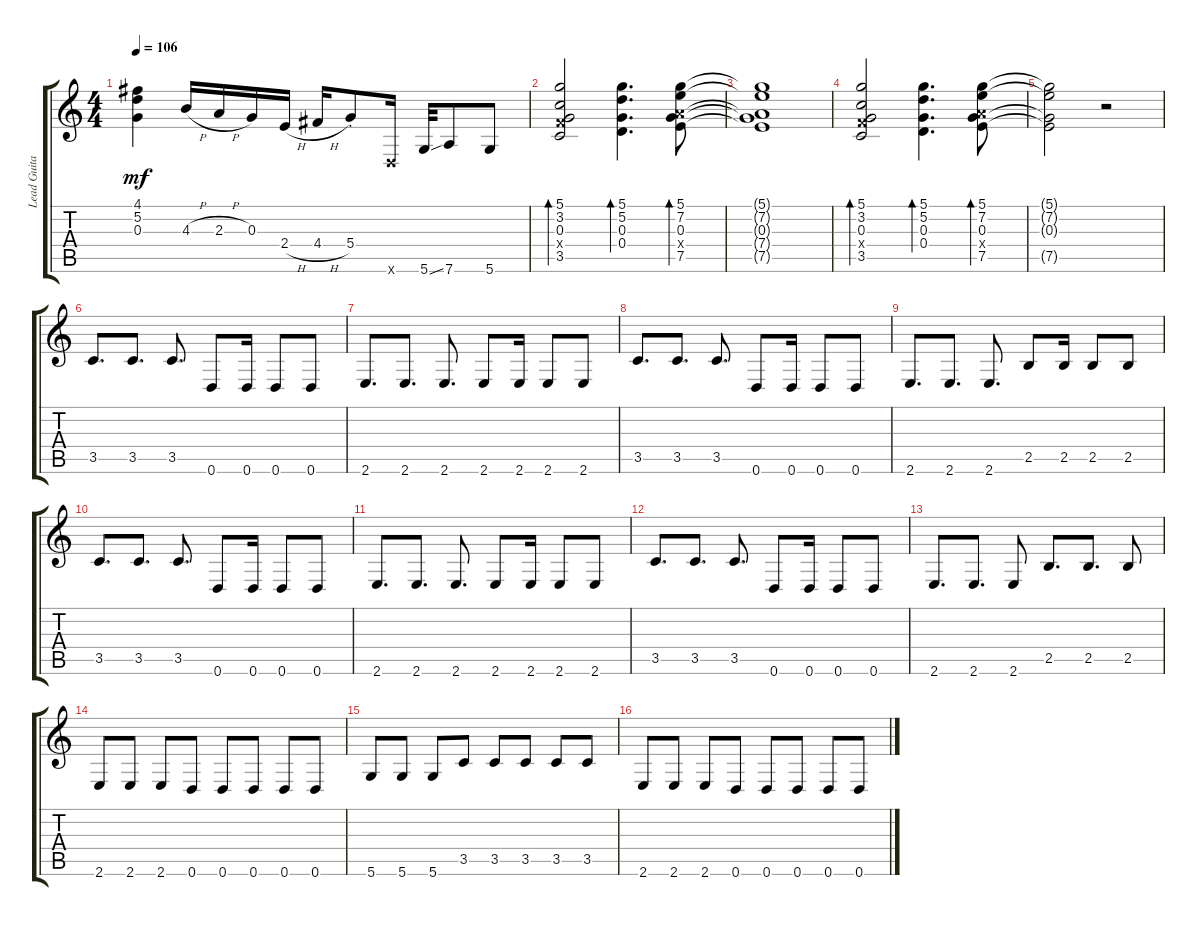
\track ("Lead Guitar" "Lead Guita") {instrument distortionguitar}
\staff {score tabs}
\tuning (D4 A3 G3 D3 A2 D2) {hide}
\ts (4 4)
\tempo 106
\clef g2
\ks c
(4.1 5.2 0.3).4{dy mf} 4.3{h}.16 2.3{h}.16 0.3.16 2.4{h}.16 4.4{h}.16 5.4{st}.8 0.6{x}.16 5.6{ss}.32 7.6.8 5.6.8 |
(5.1 3.2 0.3 3.4{x} 3.5).2{bd 30} (5.1 5.2 0.3 0.4).4{d bd 30} (5.1 7.2 0.3 7.4{x} 7.5).8{bd 30} |
(5.1{t} 7.2{t} 0.3{t} 7.4{t} 7.5{t}).1 |
(5.1 3.2 0.3 3.4{x} 3.5).2{bd 30} (5.1 5.2 0.3 0.4).4{d bd 30} (5.1 7.2 0.3 7.4{x} 7.5).8{bd 30} |
(5.1{t} 7.2{t} 0.3{t} 7.5{t}).2 r.2 |
3.5.8{d} 3.5.8{d} 3.5.8{d} 0.6.8 0.6.16 0.6.8 0.6.8 |
2.6.8{d} 2.6.8{d} 2.6.8{d} 2.6.8 2.6.16 2.6.8 2.6.8 |
3.5.8{d} 3.5.8{d} 3.5.8{d} 0.6.8 0.6.16 0.6.8 0.6.8 |
2.6.8{d} 2.6.8{d} 2.6.8{d} 2.5.8 2.5.16 2.5.8 2.5.8 |
3.5.8{d} 3.5.8{d} 3.5.8{d} 0.6.8 0.6.16 0.6.8 0.6.8 |
2.6.8{d} 2.6.8{d} 2.6.8{d} 2.6.8 2.6.16 2.6.8 2.6.8 |
3.5.8{d} 3.5.8{d} 3.5.8{d} 0.6.8 0.6.16 0.6.8 0.6.8 |
2.6.8{d} 2.6.8{d} 2.6.8 2.5.8{d} 2.5.8{d} 2.5.8 |
2.6.8 2.6.8 2.6.8 0.6.8 0.6.8 0.6.8 0.6.8 0.6.8 |
5.6.8 5.6.8 5.6.8 3.5.8 3.5.8 3.5.8 3.5.8 3.5.8 |
2.6.8 2.6.8 2.6.8 0.6.8 0.6.8 0.6.8 0.6.8 0.6.8
